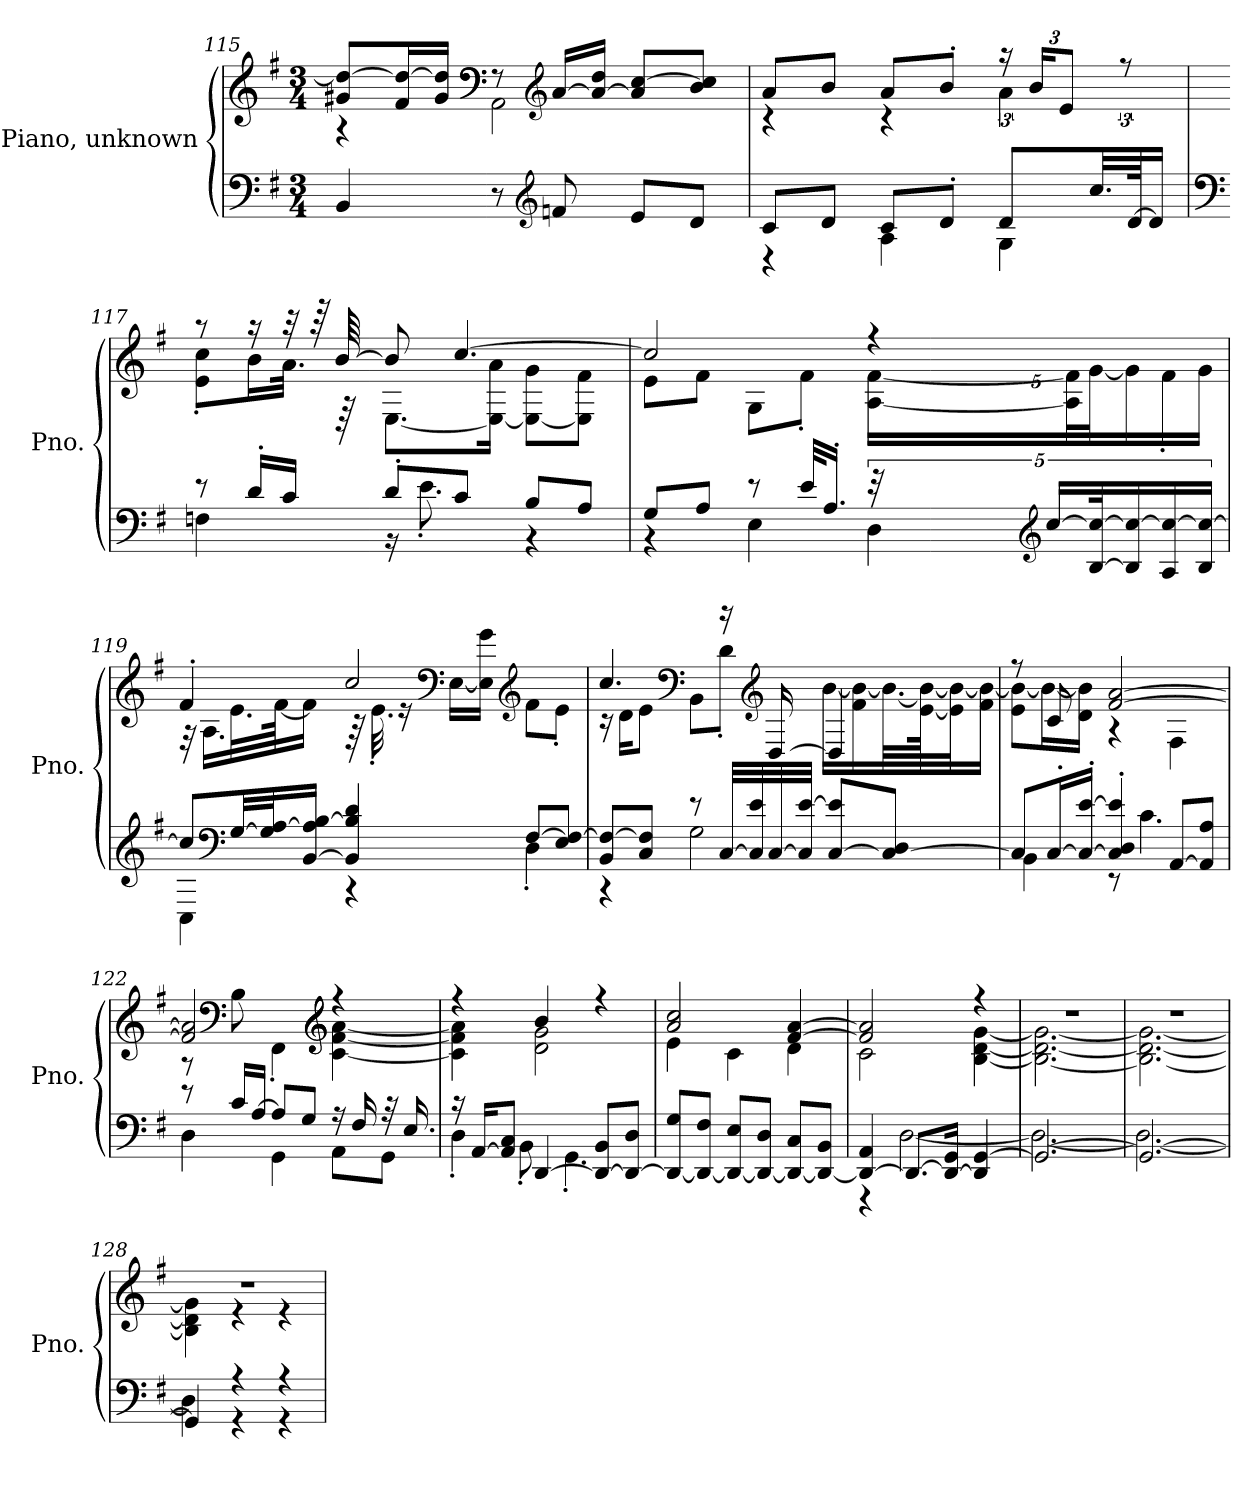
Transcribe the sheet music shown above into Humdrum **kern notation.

**kern	**kern
*part1	*part1
*staff2	*staff1
*I"Piano, unknown	*
*I'Pno.	*
!!LO:LB:g=z
*clefF4	*clefG2
*k[f#]	*k[f#]
*M3/4	*M3/4
=115	=115
*	*^
4BB/	8g#X/ 8dd/_L	4r
.	16f#/ 16dd/_L	.
.	16g#/ 16dd/]JJ	.
*	*clefF4	*
8r	8r	2AA\
*clefG2	*clefG2	*
8fn/	[16a/LL	.
.	16a/_ 16dd/JJ	.
8e/L	8a/] [8cc/L	.
8d/J	8b/ 8cc/]J	.
=116	=116	=116
*^	*	*
8c/L	4r	8a/L	4r
8d/J	.	8b/J	.
8c/L	4A\	8a/L	4r
8d'/J	.	8b'/J	.
8d/L	4G\	24r	4a\
.	.	24b/KL	.
.	.	12e/J	.
32.cc/LL	.	.	.
.	.	12r	.
[64d/JK	.	.	.
16d/JJ]	.	.	.
!!LO:LB:g=z	!!
=117	=117	=117	=117
*clefF4	*	*	*
8r	4Fn\	8r	8e\' 8cc\'L
16d'/LL	.	16r	16b\L
16c/JJ	.	32r	32.a\JJk
.	.	64r	.
.	.	[64b/	64r
8d'/L	16r	8b/]	[8.E\L
.	8.e'\	.	.
8c/J	.	[4.cc/	.
.	.	.	16E\_ 16a\Jk
8B/L	4r	.	8E\_ 8g\L
8A/J	.	.	8E\] 8f#\J
=118	=118	=118	=118
8G/L	4r	2cc/]	8e\L
8A/J	.	.	8f#\J
8r	4E\	.	8G\L
32e/KLL	.	.	8f#'\J
16.A'/JJ	.	.	.
*	*	*	*Xbrackettup
40r	4D\	4r	[20A\ [20f#\LL
*clefG2	*	*	*
[20cc/LL	.	.	.
.	.	.	40A\] 40f#\]L
[40B/ 40cc/_K	.	.	[40g\J
20B/] 20cc/_	.	.	20g\]
20A/ 20cc/_	.	.	20f#'\
20B/ 20cc/_JJ	.	.	20g\JJ
!!LO:LB:g=z	!!
=119	=119	=119	=119
8cc/L]	4C\	4f#'/	32r
.	.	.	16.A\LL
*clefF4	*	*	*
[32G/LL	.	.	32.e\L
32G/] [32A/J	.	.	.
.	.	.	[64f#\JK
[16BB/ 16A/] [16B/JJ	.	.	16f#\JJ]
4BB/] 4B/] 4d/	4r	2cc/	64r
.	.	.	32.e'\
.	.	.	16r
*	*	*clefF4	*
.	.	.	[16E\LL
.	.	.	16E\] 16g\JJ
*	*	*clefG2	*
[8F#/L	4D'\	.	8f#\L
8E/ 8F#/_J	.	.	8e'\J
=120	=120	=120	=120
8BB/ 8F#/_L	4r	4.cc/	16r
.	.	.	16d\KL
8C/ 8F#/]J	.	.	8e\J
*	*	*clefF4	*
8r	2G\	.	8BB\L
[32C/LLL	.	16r	8d'\J
32C/] 32e/	.	.	.
*	*	*clefG2	*
[32C/	.	[16D/	.
32C/] [32e/JJJ	.	.	.
[8C/ 8e/]L	.	4D/]	[16b\LL
.	.	.	16f#\ 16b\_
8C/_ 8D/J	.	.	64.b\LL_
.	.	.	[128e\ 128b\_JK
.	.	.	32e\] 32b\_J
.	.	.	16f#\ 16b\_JJ
!!LO:LB:g=z	!!
=121	=121	=121	=121
8C/L]	4BB\	8r	8e\ 8b\_L
[16C'/L	.	8c/	16b\L_
16C/_' [16e/'JJ	.	.	16d\ 16b\]JJ
4C/]' 4D/' 4e/]'	8r	[2f#/ [2a/	4r
.	4.c\	.	.
[8AA/L	.	.	4F#\
8AA/] 8A/J	.	.	.
=122	=122	=122	=122
8r	4D\	2f#/] 2a/]	8r
*	*	*clefF4	*
16c/LL	.	.	8B\
[16A/JJ	.	.	.
8A/L]	4GG\	.	4FF#'\
8G/J	.	.	.
*	*	*clefG2	*
16r	8AA\L	4r	[4c\ [4f#\ [4a\
16F#/	.	.	.
32r	8GG\J	.	.
16.E/	.	.	.
=123	=123	=123	=123
16r	4D'\	4r	4c\] 4f#\] 4a\]
[16AA/KL	.	.	.
8AA/] 8C/J	.	.	.
[4DD/	8BB'\	4b/	2d\ 2g\
.	4.GG'\	.	.
8DD/_ 8BB/L	.	4r	.
8DD/_ 8D/J	.	.	.
*v	*v	*	*
!!LO:LB:g=z	!!
=124	=124	=124
8DD/_ 8G/L	2a/ 2cc/	4e\
8DD/_ 8F#/J	.	.
8DD/_ 8E/L	.	4c\
8DD/_ 8D/J	.	.
8DD/_ 8C/L	[4f#/ [4a/	4d\
8DD/_ 8BB/J	.	.
=125	=125	=125
*^	*	*
4DD/_ 4AA/	4r	2f#/] 2a/]	2c\
8.DD/L_	[2D\	.	.
16DD/_ 16GG/Jk	.	.	.
4DD/] [4GG/	.	4r	[4B\ [4d\ [4g\
=126	=126	=126	=126
2.GG/_	2.D\_	2.r	2.B\_ 2.d\_ 2.g\_
=127	=127	=127	=127
2.GG/_	2.D\_	2.r	2.B\_ 2.d\_ 2.g\_
=128	=128	=128	=128
4GG/]	4D\]	2.r	4B\] 4d\] 4g\]
4r	4r	.	4r
4r	4r	.	4r
*v	*v	*	*
*	*v	*v
=	=
*-	*-
